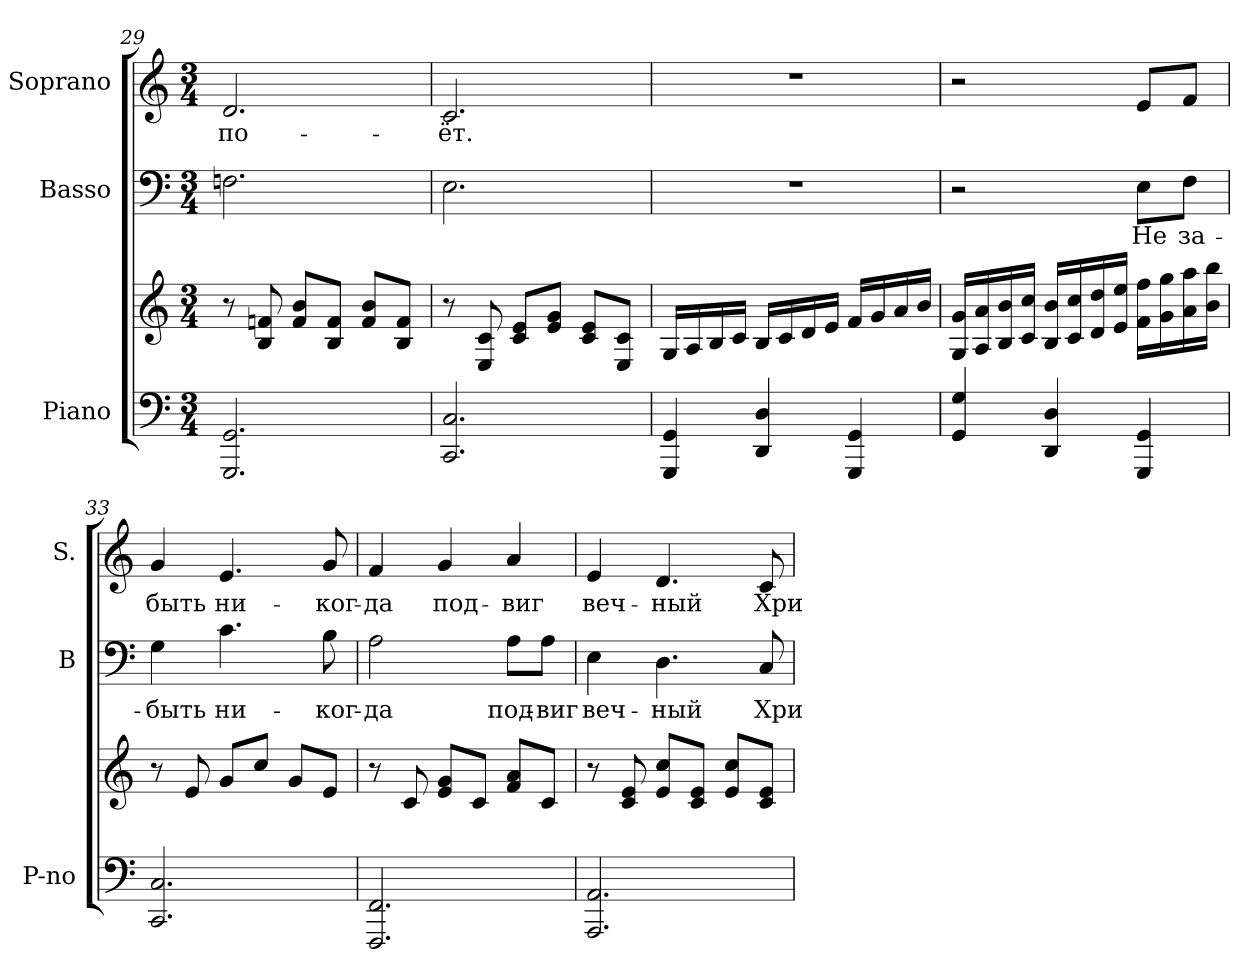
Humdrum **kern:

**kern	**kern	**kern	**text	**kern	**text
*part3	*part3	*part2	*part2	*part1	*part1
*staff4	*staff3	*staff2	*staff2	*staff1	*staff1
*I"Piano	*	*I"Basso	*	*I"Soprano	*
*I'P-no	*	*I'B	*	*I'S.	*
!!LO:PB:g=z
*clefF4	*clefG2	*clefF4	*	*clefG2	*
*k[]	*k[]	*k[]	*	*k[]	*
*C:	*C:	*C:	*	*C:	*
*M3/4	*M3/4	*M3/4	*	*M3/4	*
=29	=29	=29	=29	=29	=29
!	!	!	!	!	!LO:LY:b:color=#000000
2.GGGi/ 2.GGi	8r	2.Fni\	.	2.di/	по-
.	8Bi/ 8fni	.	.	.	.
.	8fi/ 8biL	.	.	.	.
.	8Bi/ 8fiJ	.	.	.	.
.	8fi/ 8biL	.	.	.	.
.	8Bi/ 8fiJ	.	.	.	.
=30	=30	=30	=30	=30	=30
!	!	!	!	!	!LO:LY:b:color=#000000
2.CCi/ 2.Ci	8r	2.Ei\	.	2.ci/	-ёт.
.	8Ei/ 8ci	.	.	.	.
.	8ci/ 8eiL	.	.	.	.
.	8ei/ 8giJ	.	.	.	.
.	8ci/ 8eiL	.	.	.	.
.	8Ei/ 8ciJ	.	.	.	.
=31	=31	=31	=31	=31	=31
!	!	!LO:N:vis=1	!	!LO:N:vis=1	!
4GGGi/ 4GGi	16Gi/LL	2.r	.	2.r	.
.	16Ai/	.	.	.	.
.	16Bi/	.	.	.	.
.	16ci/JJ	.	.	.	.
4DDi/ 4Di	16Bi/LL	.	.	.	.
.	16ci/	.	.	.	.
.	16di/	.	.	.	.
.	16ei/JJ	.	.	.	.
4GGGi/ 4GGi	16fi/LL	.	.	.	.
.	16gi/	.	.	.	.
.	16ai/	.	.	.	.
.	16bi/JJ	.	.	.	.
=32	=32	=32	=32	=32	=32
4GGi/ 4Gi	16Gi/ 16giLL	2r	.	2r	.
.	16Ai/ 16ai	.	.	.	.
.	16Bi/ 16bi	.	.	.	.
.	16ci/ 16cciJJ	.	.	.	.
4DDi/ 4Di	16Bi/ 16biLL	.	.	.	.
.	16ci/ 16cci	.	.	.	.
.	16di/ 16ddi	.	.	.	.
.	16ei/ 16eeiJJ	.	.	.	.
!	!	!	!LO:LY:a:color=#000000	!	!
4GGGi/ 4GGi	16fi\ 16ffiLL	8Ei\L	Не	8ei/L	.
.	16gi\ 16ggi	.	.	.	.
!	!	!	!LO:LY:a:color=#000000	!	!
.	16ai\ 16aai	8Fi\J	за-	8fi/J	.
.	16bi\ 16bbiJJ	.	.	.	.
!!LO:LB:g=z
=33	=33	=33	=33	=33	=33
!	!	!	!LO:LY:a:color=#000000	!	!
!	!	!	!	!	!LO:LY:b:color=#000000
2.CCi/ 2.Ci	8r	4Gi\	-быть	4gi/	быть
.	8ei/	.	.	.	.
!	!	!	!LO:LY:a:color=#000000	!	!
!	!	!	!	!	!LO:LY:b:color=#000000
.	8gi/L	4.ci\	ни-	4.ei/	ни-
.	8cci/J	.	.	.	.
.	8gi/L	.	.	.	.
!	!	!	!LO:LY:a:color=#000000	!	!
!	!	!	!	!	!LO:LY:b:color=#000000
.	8ei/J	8Bi\	-ког-	8gi/	-ког-
=34	=34	=34	=34	=34	=34
!	!	!	!LO:LY:a:color=#000000	!	!
!	!	!	!	!	!LO:LY:b:color=#000000
2.FFFi/ 2.FFi	8r	2Ai\	-да	4fi/	-да
.	8ci/	.	.	.	.
!	!	!	!	!	!LO:LY:b:color=#000000
.	8ei/ 8giL	.	.	4gi/	под-
.	8ci/J	.	.	.	.
!	!	!	!LO:LY:a:color=#000000	!	!
!	!	!	!	!	!LO:LY:b:color=#000000
.	8fi/ 8aiL	8Ai\L	под-	4ai/	-виг
!	!	!	!LO:LY:a:color=#000000	!	!
.	8ci/J	8Ai\J	-виг	.	.
=35	=35	=35	=35	=35	=35
!	!	!	!LO:LY:a:color=#000000	!	!
!	!	!	!	!	!LO:LY:b:color=#000000
2.AAAi/ 2.AAi	8r	4Ei\	веч-	4ei/	веч-
.	8ci/ 8ei	.	.	.	.
!	!	!	!LO:LY:a:color=#000000	!	!
!	!	!	!	!	!LO:LY:b:color=#000000
.	8ei/ 8cciL	4.Di\	-ный	4.di/	-ный
.	8ci/ 8eiJ	.	.	.	.
.	8ei/ 8cciL	.	.	.	.
!	!	!	!LO:LY:a:color=#000000	!	!
!	!	!	!	!	!LO:LY:b:color=#000000
.	8ci/ 8eiJ	8Ci/	Хри-	8ci/	Хри-
=	=	=	=	=	=
*-	*-	*-	*-	*-	*-
